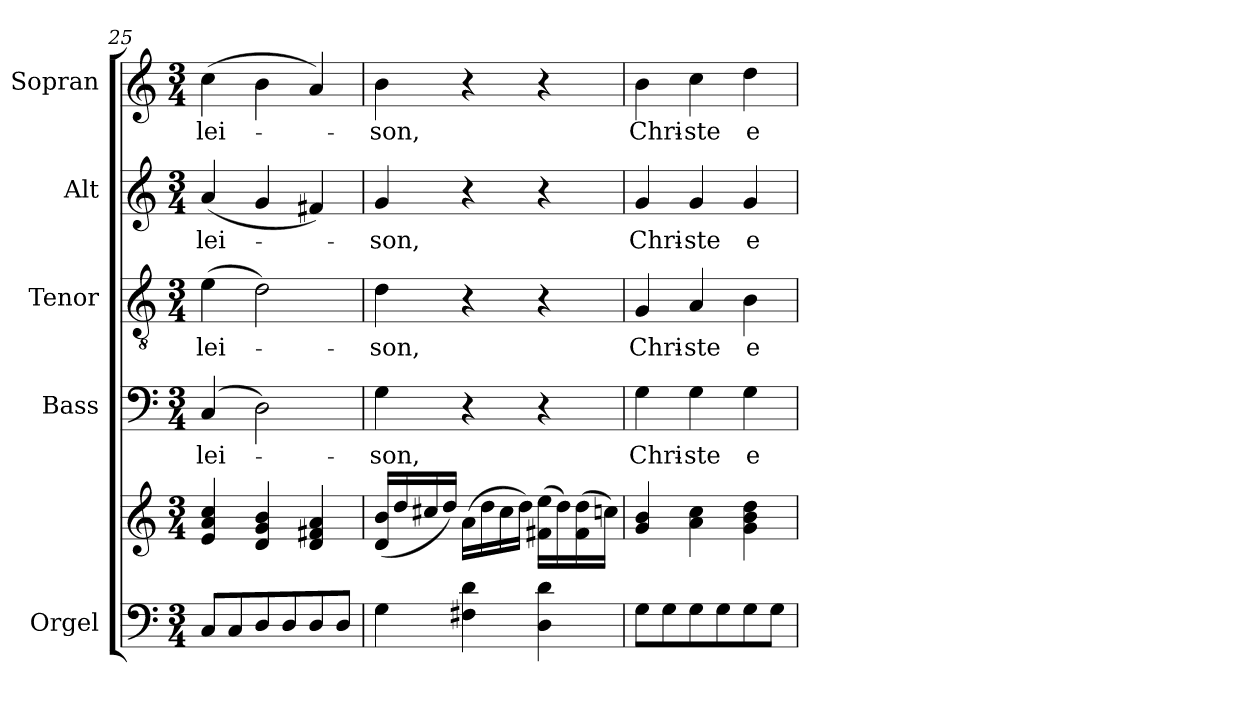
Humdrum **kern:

**kern	**kern	**kern	**text	**kern	**text	**kern	**text	**kern	**text
*part5	*part5	*part4	*part4	*part3	*part3	*part2	*part2	*part1	*part1
*staff6	*staff5	*staff4	*staff4	*staff3	*staff3	*staff2	*staff2	*staff1	*staff1
*I"Orgel	*	*I"Bass	*	*I"Tenor	*	*I"Alt	*	*I"Sopran	*
*I'Org.	*	*I'B.	*	*I'T.	*	*I'A.	*	*I'S.	*
*clefF4	*clefG2	*clefF4	*	*clefGv2	*	*clefG2	*	*clefG2	*
*k[]	*k[]	*k[]	*	*k[]	*	*k[]	*	*k[]	*
*C:	*C:	*C:	*	*C:	*	*C:	*	*C:	*
*M3/4	*M3/4	*M3/4	*	*M3/4	*	*M3/4	*	*M3/4	*
=25	=25	=25	=25	=25	=25	=25	=25	=25	=25
!	!	!	!LO:LY:b	!	!LO:LY:b	!	!LO:LY:b	!	!LO:LY:b
8C/L	4e/ 4a/ 4cc/	(4C/	-lei-	(>4e\	-lei-	(<4a/	-lei-	(>4cc\	-lei-
8C/	.	.	.	.	.	.	.	.	.
8D/	4d/ 4g/ 4b/	2D\)	.	2d\)	.	4g/	.	4b\	.
8D/	.	.	.	.	.	.	.	.	.
8D/	4d/ 4f#X/ 4a/	.	.	.	.	4f#X/)	.	4a/)	.
8D/J	.	.	.	.	.	.	.	.	.
=26	=26	=26	=26	=26	=26	=26	=26	=26	=26
!	!	!	!LO:LY:b	!	!LO:LY:b	!	!LO:LY:b	!	!LO:LY:b
4G\	(<16d/ 16b/LL	4G\	-son,	4d\	-son,	4g/	-son,	4b\	-son,
.	16dd/	.	.	.	.	.	.	.	.
.	16cc#X/	.	.	.	.	.	.	.	.
.	16dd/JJ)	.	.	.	.	.	.	.	.
4F#X\ 4d\	(>16a\LL	4r	.	4r	.	4r	.	4r	.
.	16dd\	.	.	.	.	.	.	.	.
.	16cc#\	.	.	.	.	.	.	.	.
.	16dd\JJ)	.	.	.	.	.	.	.	.
4D\ 4d\	(>16f#X\ 16ee\LL	4r	.	4r	.	4r	.	4r	.
.	16dd\)	.	.	.	.	.	.	.	.
.	(>16f#\ 16dd\	.	.	.	.	.	.	.	.
.	16ccn\JJ)	.	.	.	.	.	.	.	.
!!LO:PB:g=z
=27	=27	=27	=27	=27	=27	=27	=27	=27	=27
!	!	!	!LO:LY:b	!	!LO:LY:b	!	!LO:LY:b	!	!LO:LY:b
8G\L	4g/ 4b/	4G\	Chri-	4G/	Chri-	4g/	Chri-	4b\	Chri-
8G\	.	.	.	.	.	.	.	.	.
!	!	!	!LO:LY:b	!	!LO:LY:b	!	!LO:LY:b	!	!LO:LY:b
8G\	4a\ 4cc\	4G\	-ste	4A/	-ste	4g/	-ste	4cc\	-ste
8G\	.	.	.	.	.	.	.	.	.
!	!	!	!LO:LY:b	!	!LO:LY:b	!	!LO:LY:b	!	!LO:LY:b
8G\	4g\ 4b\ 4dd\	4G\	e-	4B\	e-	4g/	e-	4dd\	e-
8G\J	.	.	.	.	.	.	.	.	.
=	=	=	=	=	=	=	=	=	=
*-	*-	*-	*-	*-	*-	*-	*-	*-	*-
